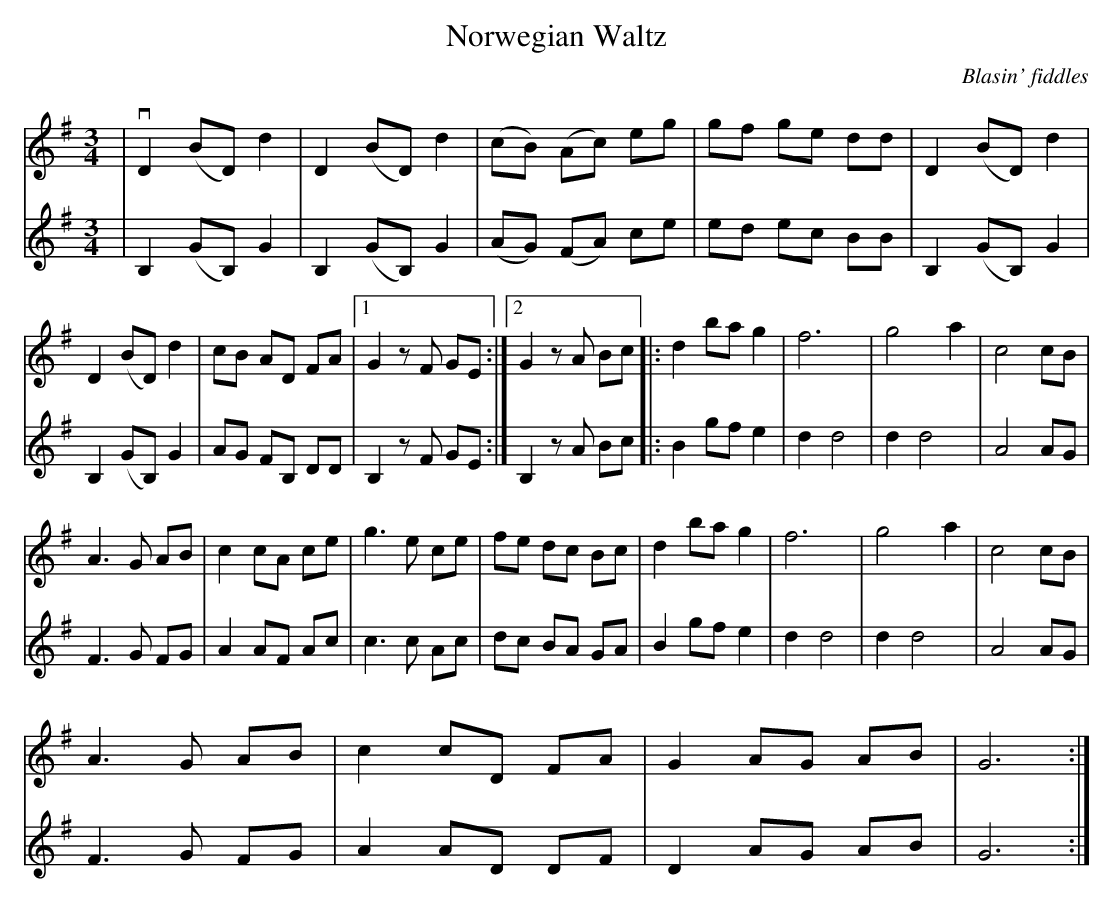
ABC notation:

X:1
T:Norwegian Waltz
C:Blasin' fiddles
M:3/4
L:1/8
K: G
V:1
|v D2 (BD) d2  |D2 (BD) d2| (cB) (Ac) eg| gf ge dd| D2 (BD) d2|
 D2 (BD) d2 | cB AD FA |1G2 zF GE:|2G2 zA Bc|:d2 ba g2 | f6| g4 a2| c4 cB|
 A3 G AB| c2 cA ce |g3 e ce | fe dc Bc |d2 ba g2 | f6| g4 a2| c4 cB|
A3 G AB| c2 cD FA| G2 AG AB| G6:|]
V:2
|B,2 (GB,) G2|B,2 (GB,) G2|(AG) (FA) ce | ed ec BB | B,2 (GB,) G2|B,2 (GB,) G2|AG FB, DD | B,2 z F GE:|B,2 zA Bc|:B2 gf e2 | d2 d4| d2 d4| A4 AG|
 F3 G FG| A2 AF Ac |c3 c Ac | dc BA GA |B2 gf e2 | d2 d4| d2 d4| A4 AG|
F3 G FG| A2 AD DF| D2 AG AB| G6:|]
